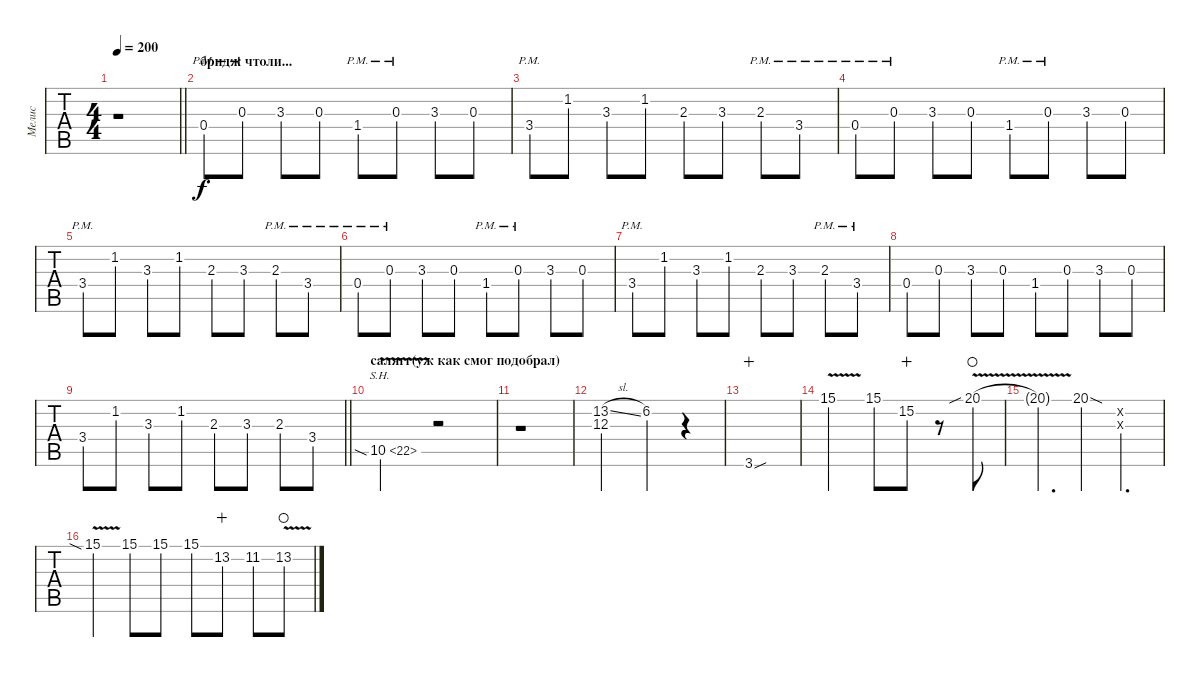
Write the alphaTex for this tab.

\track ("Мелис" "Мелис") {instrument overdrivenguitar}
\staff {tabs}
\tuning (E4 B3 G3 D3 A2 E2) {hide}
\ts (4 4)
\tempo 200
\clef g2
\barLineRight lightlight
\ks c
r.1{dy f} |
\section ("" "бридж чтоли...")
0.4{pm}.8 0.3{pm}.8 3.3.8 0.3.8 1.4{pm}.8 0.3{pm}.8 3.3.8 0.3.8 |
3.4{pm}.8 1.2.8 3.3.8 1.2.8 2.3.8 3.3.8 2.3{pm}.8 3.4{pm}.8 |
0.4{pm}.8 0.3{pm}.8 3.3.8 0.3.8 1.4{pm}.8 0.3{pm}.8 3.3.8 0.3.8 |
3.4{pm}.8 1.2.8 3.3.8 1.2.8 2.3.8 3.3.8 2.3{pm}.8 3.4{pm}.8 |
0.4{pm}.8 0.3{pm}.8 3.3.8 0.3.8 1.4{pm}.8 0.3{pm}.8 3.3.8 0.3.8 |
3.4{pm}.8 1.2.8 3.3.8 1.2.8 2.3.8 3.3.8 2.3{pm}.8 3.4{pm}.8 |
0.4.8 0.3.8 3.3.8 0.3.8 1.4.8 0.3.8 3.3.8 0.3.8 |
\barLineRight lightlight
3.4.8 1.2.8 3.3.8 1.2.8 2.3.8 3.3.8 2.3.8 3.4.8 |
\section ("" "салягг(уж как смог подобрал)")
10.5{sh 12 v sia}.2 r.2 |
r.1 |
(13.2{sl} 12.3).2 6.2.4 r.4 |
3.6{sou}.1{wahc} |
15.1{v}.2 15.1.8 15.2.8{wahc} r.8 20.1{v sib}.8{waho} |
20.1{t}.4{d} 20.1{sod}.4 (0.2{x} 0.3{x}).4{d} |
15.1{v sia}.4 15.1.8 15.1.8 15.1.8 13.2.8{wahc} 11.2.8 13.2{v}.8{waho}
